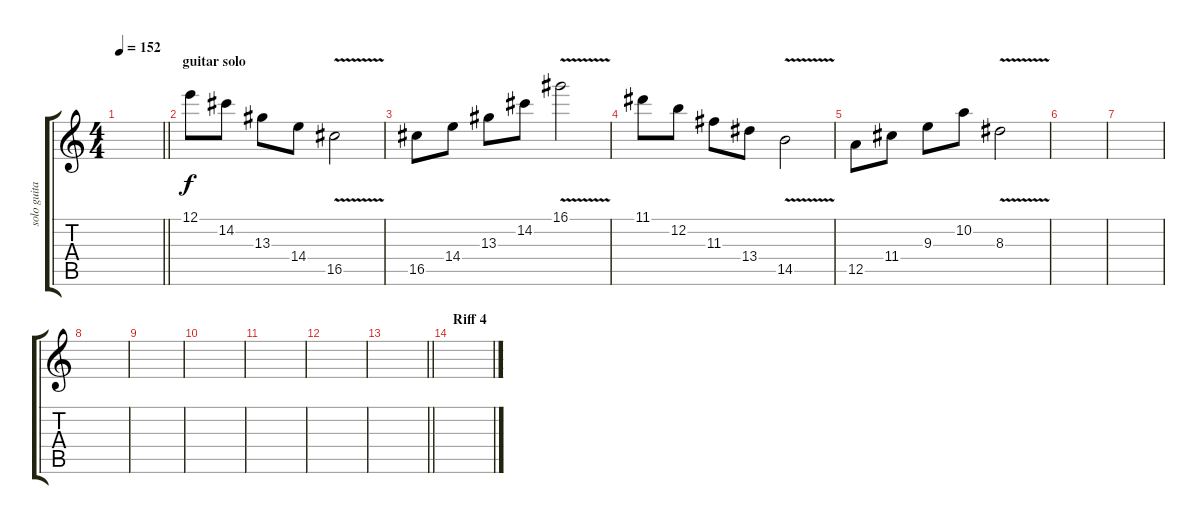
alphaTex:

\track ("solo guitar" "solo guita") {instrument distortionguitar}
\staff {score tabs}
\tuning (E4 B3 G3 D3 A2 E2) {hide}
\ts (4 4)
\tempo 152
\clef g2
\barLineRight lightlight
\ks c
|
\section ("" "guitar solo")
12.1.8 14.2.8 13.3.8 14.4.8 16.5{v}.2 |
16.5.8 14.4.8 13.3.8 14.2.8 16.1{v}.2 |
11.1.8 12.2.8 11.3.8 13.4.8 14.5{v}.2 |
12.5.8 11.4.8 9.3.8 10.2.8 8.3{v}.2 |
|
|
|
|
|
|
|
\barLineRight lightlight
|
\section ("" "Riff 4")
